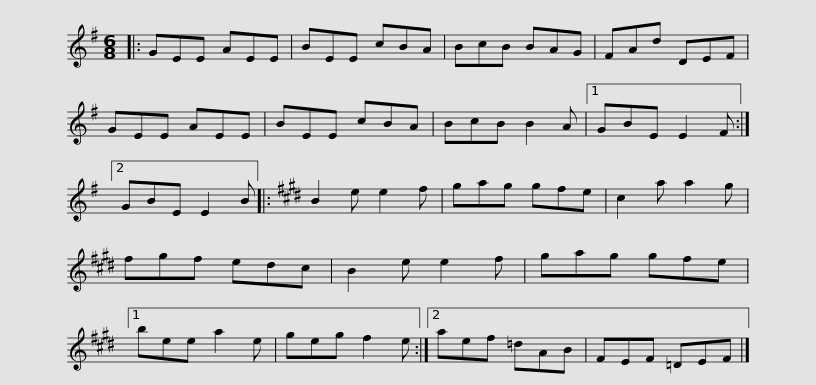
X:1
L:1/8
M:6/8
I:linebreak $
K:Emin
V:1 treble
V:1
|: GEE AEE | BEE cBA | BcB BAG | FAd DEF | GEE AEE | %5
 BEE cBA | BcB B2 A |1$ GBE E2 F :|2 GBE E2 B |:[K:E] B2 e e2 f | %10
 gag gfe | c2 a a2 g | fgf edc | B2 e e2 f |$ gag gfe |1 %15
 bee a2 e | geg f2 e :|2 aef =dAB | FEF =DEF |] %19
